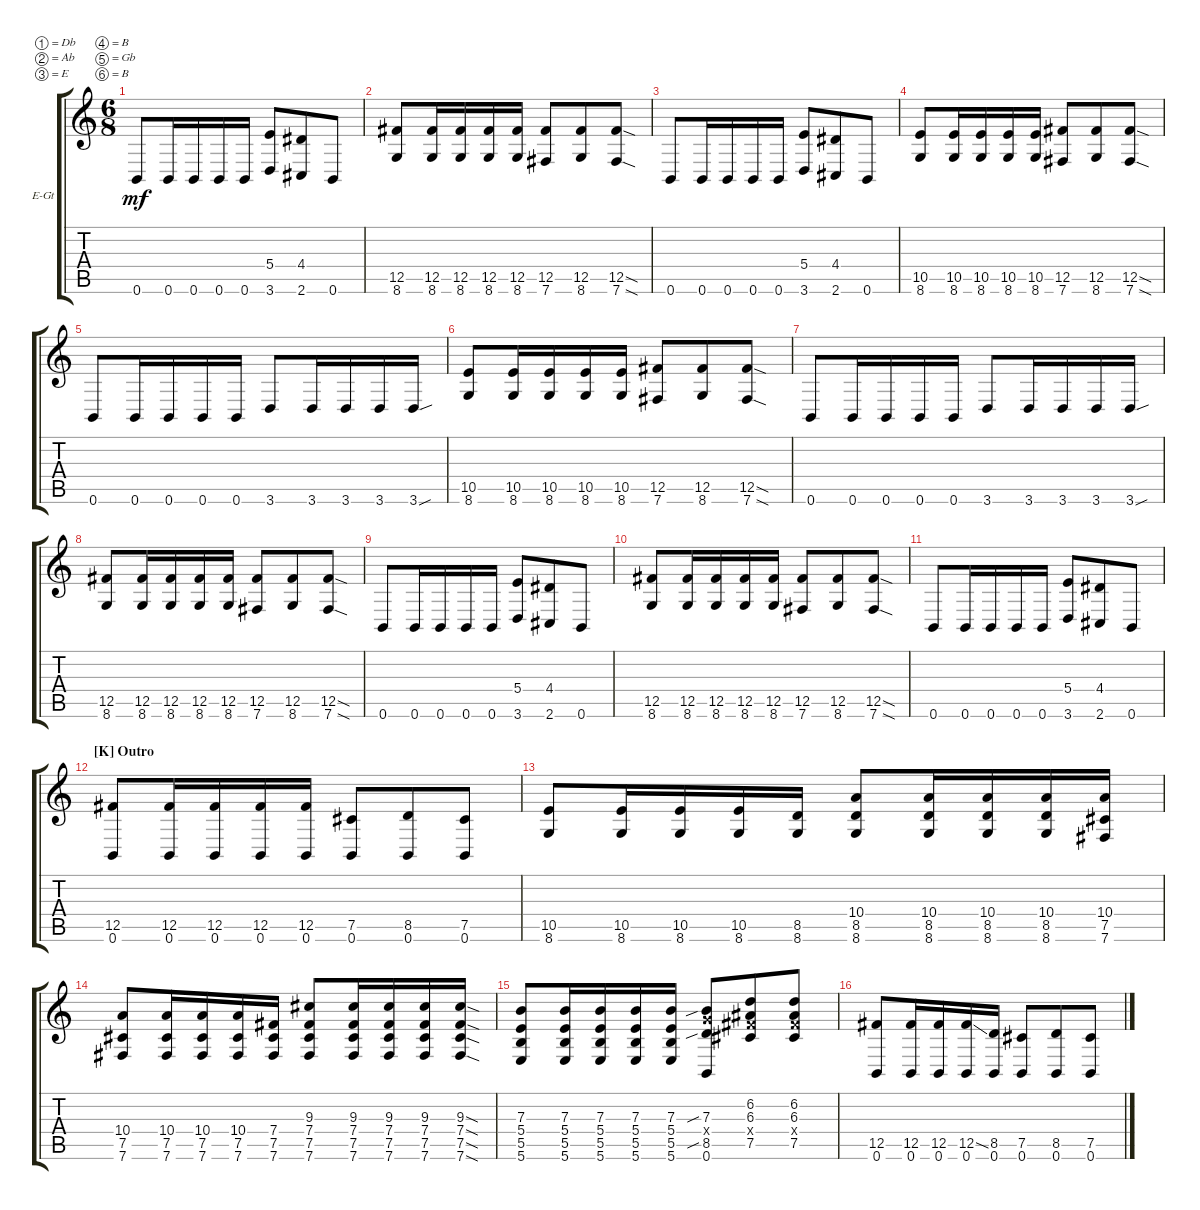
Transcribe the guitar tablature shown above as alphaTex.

\defaultSystemsLayout 4
\bracketExtendMode groupsimilarinstruments
\firstSystemTrackNameOrientation horizontal
\otherSystemsTrackNameOrientation horizontal
\track ("Jim Root" "E-Gt") {instrument distortionguitar}
\staff {score tabs}
\tuning (Db4 Ab3 E3 B2 Gb2 B1)
\ts (6 8)
\tempo (85 hide)
\clef g2
\ks c
0.6.8{dy mf} 0.6.16 0.6.16 0.6.16 0.6.16 (3.6 5.4).8 (2.6 4.4).8 0.6.8 |
(8.6 12.5).8 (8.6 12.5).16 (8.6 12.5).16 (8.6 12.5).16 (8.6 12.5).16 (7.6 12.5).8 (8.6 12.5).8 (7.6{sod} 12.5{sod}).8 |
0.6.8 0.6.16 0.6.16 0.6.16 0.6.16 (3.6 5.4).8 (2.6 4.4).8 0.6.8 |
\tempo (86 hide)
(8.6 10.5).8 (8.6 10.5).16 (8.6 10.5).16 (8.6 10.5).16 (8.6 10.5).16 (7.6 12.5).8 (8.6 12.5).8 (7.6{sod} 12.5{sod}).8 |
0.6.8 0.6.16 0.6.16 0.6.16 0.6.16 3.6.8 3.6.16 3.6.16 3.6.16 3.6{sou}.16 |
(8.6 10.5).8 (8.6 10.5).16 (8.6 10.5).16 (8.6 10.5).16 (8.6 10.5).16 (7.6 12.5).8 (8.6 12.5).8 (7.6{sod} 12.5{sod}).8 |
0.6.8 0.6.16 0.6.16 0.6.16 0.6.16 3.6.8 3.6.16 3.6.16 3.6.16 3.6{sou}.16 |
(8.6 12.5).8 (8.6 12.5).16 (8.6 12.5).16 (8.6 12.5).16 (8.6 12.5).16 (7.6 12.5).8 (8.6 12.5).8 (7.6{sod} 12.5{sod}).8 |
0.6.8 0.6.16 0.6.16 0.6.16 0.6.16 (3.6 5.4).8 (2.6 4.4).8 0.6.8 |
(8.6 12.5).8 (8.6 12.5).16 (8.6 12.5).16 (8.6 12.5).16 (8.6 12.5).16 (7.6 12.5).8 (8.6 12.5).8 (7.6{sod} 12.5{sod}).8 |
0.6.8 0.6.16 0.6.16 0.6.16 0.6.16 (3.6 5.4).8 (2.6 4.4).8 0.6.8 |
\section ("K" "Outro")
(0.6 12.5).8 (0.6 12.5).16 (0.6 12.5).16 (0.6 12.5).16 (0.6 12.5).16 (7.5 0.6).8 (8.5 0.6).8 (7.5 0.6).8 |
(8.6 10.5).8 (8.6 10.5).16 (8.6 10.5).16 (8.6 10.5).16 (8.5 8.6).16 (8.6 8.5 10.4).8 (8.6 8.5 10.4).16 (8.6 8.5 10.4).16 (8.6 8.5 10.4).16 (7.6 7.5 10.4).16 |
(7.6 7.5 10.4).8 (7.6 7.5 10.4).16 (7.6 7.5 10.4).16 (7.6 7.5 10.4).16 (7.6 7.5 7.4).16 (7.6 7.5 7.4 9.3).8 (7.6 7.5 7.4 9.3).16 (7.6 7.5 7.4 9.3).16 (7.6 7.5 7.4 9.3).16 (7.6{sod} 7.5{sod} 7.4{sod} 9.3{sod}).16 |
(5.6 5.5 5.4 7.3).8 (5.6 5.5 5.4 7.3).16 (5.6 5.5 5.4 7.3).16 (5.6 5.5 5.4 7.3).16 (5.6 5.5 5.4 7.3).16 (7.3{sib} 8.4{x} 8.5{sib} 0.6).8 (7.5 7.4{x} 6.3 6.2).8 (7.5 7.4{x} 6.3 6.2).8 |
(0.6 12.5).8 (0.6 12.5).16 (0.6 12.5).16 (0.6 12.5{ss}).16 (0.6 8.5).16 (7.5 0.6).8 (8.5 0.6).8 (7.5 0.6).8
